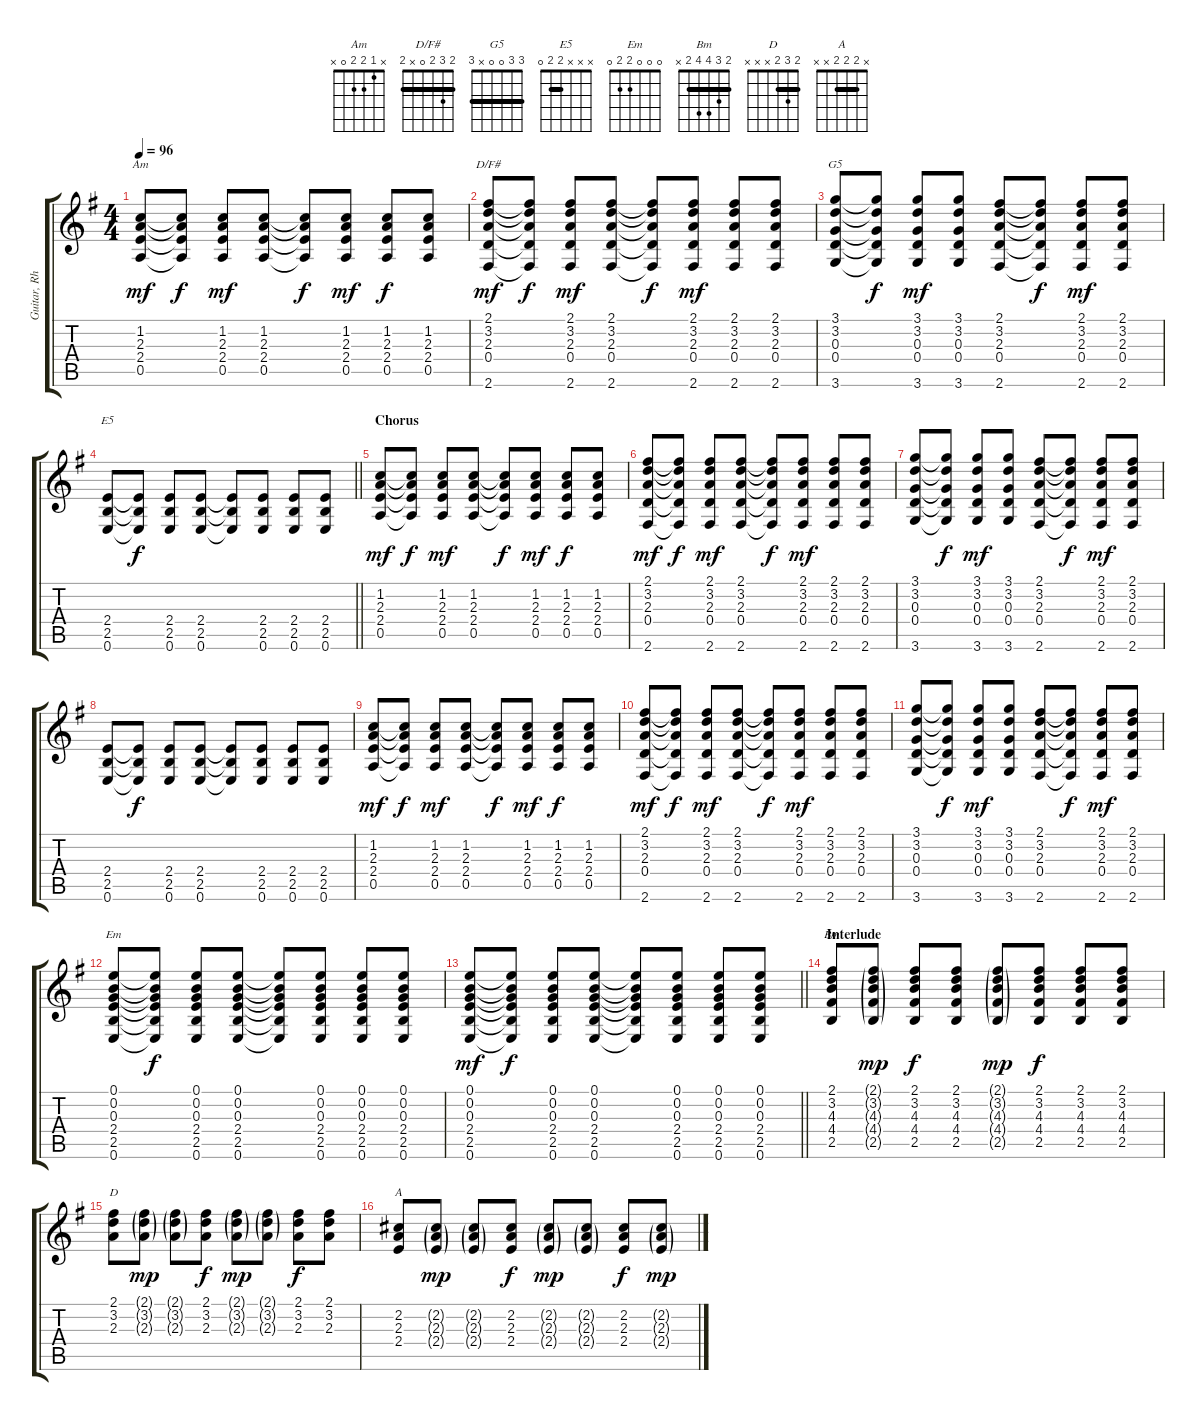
\track ("Guitar, Rhythm" "Guitar, Rh") {instrument acousticguitarsteel}
\staff {score tabs}
\tuning (E4 B3 G3 D3 A2 E2) {hide}
\chord ("Am" x 1 2 2 0 x)
\chord ("D/F#" 2 3 2 0 x 2) {barre 2}
\chord ("G5" 3 3 0 0 x 3) {barre 3}
\chord ("E5" x x x 2 2 0) {barre 2}
\chord ("Em" 0 0 0 2 2 0)
\chord ("Bm" 2 3 4 4 2 x) {barre 2}
\chord ("D" 2 3 2 x x x) {barre 2}
\chord ("A" x 2 2 2 x x) {barre 2}
\ts (4 4)
\tempo 96
\clef g2
\ks g
(1.2 2.3 2.4 0.5).8{ch "Am" dy mf} (1.2{t} 2.3{t} 2.4{t} 0.5{t}).8{dy f} (1.2 2.3 2.4 0.5).8{dy mf} (1.2 2.3 2.4 0.5).8 (1.2{t} 2.3{t} 2.4{t} 0.5{t}).8{dy f} (1.2 2.3 2.4 0.5).8{dy mf} (1.2 2.3 2.4 0.5).8{dy f} (1.2 2.3 2.4 0.5).8 |
(2.1 3.2 2.3 0.4 2.6).8{ch "D/F#" dy mf} (2.1{t} 3.2{t} 2.3{t} 0.4{t} 2.6{t}).8{dy f} (2.1 3.2 2.3 0.4 2.6).8{dy mf} (2.1 3.2 2.3 0.4 2.6).8 (2.1{t} 3.2{t} 2.3{t} 0.4{t} 2.6{t}).8{dy f} (2.1 3.2 2.3 0.4 2.6).8{dy mf} (2.1 3.2 2.3 0.4 2.6).8 (2.1 3.2 2.3 0.4 2.6).8 |
(3.1 3.2 0.3 0.4 3.6).8{ch "G5"} (3.1{t} 3.2{t} 0.3{t} 0.4{t} 3.6{t}).8{dy f} (3.1 3.2 0.3 0.4 3.6).8{dy mf} (3.1 3.2 0.3 0.4 3.6).8 (2.1 3.2 2.3 0.4 2.6).8 (2.1{t} 3.2{t} 2.3{t} 0.4{t} 2.6{t}).8{dy f} (2.1 3.2 2.3 0.4 2.6).8{dy mf} (2.1 3.2 2.3 0.4 2.6).8 |
\barLineRight lightlight
(2.4 2.5 0.6).8{ch "E5"} (2.4{t} 2.5{t} 0.6{t}).8{dy f} (2.4 2.5 0.6).8 (2.4 2.5 0.6).8 (2.4{t} 2.5{t} 0.6{t}).8 (2.4 2.5 0.6).8 (2.4 2.5 0.6).8 (2.4 2.5 0.6).8 |
\section ("" "Chorus ")
(1.2 2.3 2.4 0.5).8{dy mf} (1.2{t} 2.3{t} 2.4{t} 0.5{t}).8{dy f} (1.2 2.3 2.4 0.5).8{dy mf} (1.2 2.3 2.4 0.5).8 (1.2{t} 2.3{t} 2.4{t} 0.5{t}).8{dy f} (1.2 2.3 2.4 0.5).8{dy mf} (1.2 2.3 2.4 0.5).8{dy f} (1.2 2.3 2.4 0.5).8 |
(2.1 3.2 2.3 0.4 2.6).8{dy mf} (2.1{t} 3.2{t} 2.3{t} 0.4{t} 2.6{t}).8{dy f} (2.1 3.2 2.3 0.4 2.6).8{dy mf} (2.1 3.2 2.3 0.4 2.6).8 (2.1{t} 3.2{t} 2.3{t} 0.4{t} 2.6{t}).8{dy f} (2.1 3.2 2.3 0.4 2.6).8{dy mf} (2.1 3.2 2.3 0.4 2.6).8 (2.1 3.2 2.3 0.4 2.6).8 |
(3.1 3.2 0.3 0.4 3.6).8 (3.1{t} 3.2{t} 0.3{t} 0.4{t} 3.6{t}).8{dy f} (3.1 3.2 0.3 0.4 3.6).8{dy mf} (3.1 3.2 0.3 0.4 3.6).8 (2.1 3.2 2.3 0.4 2.6).8 (2.1{t} 3.2{t} 2.3{t} 0.4{t} 2.6{t}).8{dy f} (2.1 3.2 2.3 0.4 2.6).8{dy mf} (2.1 3.2 2.3 0.4 2.6).8 |
(2.4 2.5 0.6).8 (2.4{t} 2.5{t} 0.6{t}).8{dy f} (2.4 2.5 0.6).8 (2.4 2.5 0.6).8 (2.4{t} 2.5{t} 0.6{t}).8 (2.4 2.5 0.6).8 (2.4 2.5 0.6).8 (2.4 2.5 0.6).8 |
(1.2 2.3 2.4 0.5).8{dy mf} (1.2{t} 2.3{t} 2.4{t} 0.5{t}).8{dy f} (1.2 2.3 2.4 0.5).8{dy mf} (1.2 2.3 2.4 0.5).8 (1.2{t} 2.3{t} 2.4{t} 0.5{t}).8{dy f} (1.2 2.3 2.4 0.5).8{dy mf} (1.2 2.3 2.4 0.5).8{dy f} (1.2 2.3 2.4 0.5).8 |
(2.1 3.2 2.3 0.4 2.6).8{dy mf} (2.1{t} 3.2{t} 2.3{t} 0.4{t} 2.6{t}).8{dy f} (2.1 3.2 2.3 0.4 2.6).8{dy mf} (2.1 3.2 2.3 0.4 2.6).8 (2.1{t} 3.2{t} 2.3{t} 0.4{t} 2.6{t}).8{dy f} (2.1 3.2 2.3 0.4 2.6).8{dy mf} (2.1 3.2 2.3 0.4 2.6).8 (2.1 3.2 2.3 0.4 2.6).8 |
(3.1 3.2 0.3 0.4 3.6).8 (3.1{t} 3.2{t} 0.3{t} 0.4{t} 3.6{t}).8{dy f} (3.1 3.2 0.3 0.4 3.6).8{dy mf} (3.1 3.2 0.3 0.4 3.6).8 (2.1 3.2 2.3 0.4 2.6).8 (2.1{t} 3.2{t} 2.3{t} 0.4{t} 2.6{t}).8{dy f} (2.1 3.2 2.3 0.4 2.6).8{dy mf} (2.1 3.2 2.3 0.4 2.6).8 |
(0.1 0.2 0.3 2.4 2.5 0.6).8{ch "Em"} (0.1{t} 0.2{t} 0.3{t} 2.4{t} 2.5{t} 0.6{t}).8{dy f} (0.1 0.2 0.3 2.4 2.5 0.6).8 (0.1 0.2 0.3 2.4 2.5 0.6).8 (0.1{t} 0.2{t} 0.3{t} 2.4{t} 2.5{t} 0.6{t}).8 (0.1 0.2 0.3 2.4 2.5 0.6).8 (0.1 0.2 0.3 2.4 2.5 0.6).8 (0.1 0.2 0.3 2.4 2.5 0.6).8 |
\barLineRight lightlight
(0.1 0.2 0.3 2.4 2.5 0.6).8{dy mf} (0.1{t} 0.2{t} 0.3{t} 2.4{t} 2.5{t} 0.6{t}).8{dy f} (0.1 0.2 0.3 2.4 2.5 0.6).8 (0.1 0.2 0.3 2.4 2.5 0.6).8 (0.1{t} 0.2{t} 0.3{t} 2.4{t} 2.5{t} 0.6{t}).8 (0.1 0.2 0.3 2.4 2.5 0.6).8 (0.1 0.2 0.3 2.4 2.5 0.6).8 (0.1 0.2 0.3 2.4 2.5 0.6).8 |
\section ("" "Interlude")
(2.1 3.2 4.3 4.4 2.5).8{ch "Bm"} (2.1{g} 3.2{g} 4.3{g} 4.4{g} 2.5{g}).8{dy mp} (2.1 3.2 4.3 4.4 2.5).8{dy f} (2.1 3.2 4.3 4.4 2.5).8 (2.1{g} 3.2{g} 4.3{g} 4.4{g} 2.5{g}).8{dy mp} (2.1 3.2 4.3 4.4 2.5).8{dy f} (2.1 3.2 4.3 4.4 2.5).8 (2.1 3.2 4.3 4.4 2.5).8 |
(2.1 3.2 2.3).8{ch "D"} (2.1{g} 3.2{g} 2.3{g}).8{dy mp} (2.1{g} 3.2{g} 2.3{g}).8 (2.1 3.2 2.3).8{dy f} (2.1{g} 3.2{g} 2.3{g}).8{dy mp} (2.1{g} 3.2{g} 2.3{g}).8 (2.1 3.2 2.3).8{dy f} (2.1 3.2 2.3).8 |
(2.2 2.3 2.4).8{ch "A"} (2.2{g} 2.3{g} 2.4{g}).8{dy mp} (2.2{g} 2.3{g} 2.4{g}).8 (2.2 2.3 2.4).8{dy f} (2.2{g} 2.3{g} 2.4{g}).8{dy mp} (2.2{g} 2.3{g} 2.4{g}).8 (2.2 2.3 2.4).8{dy f} (2.2{g} 2.3{g} 2.4{g}).8{dy mp}
